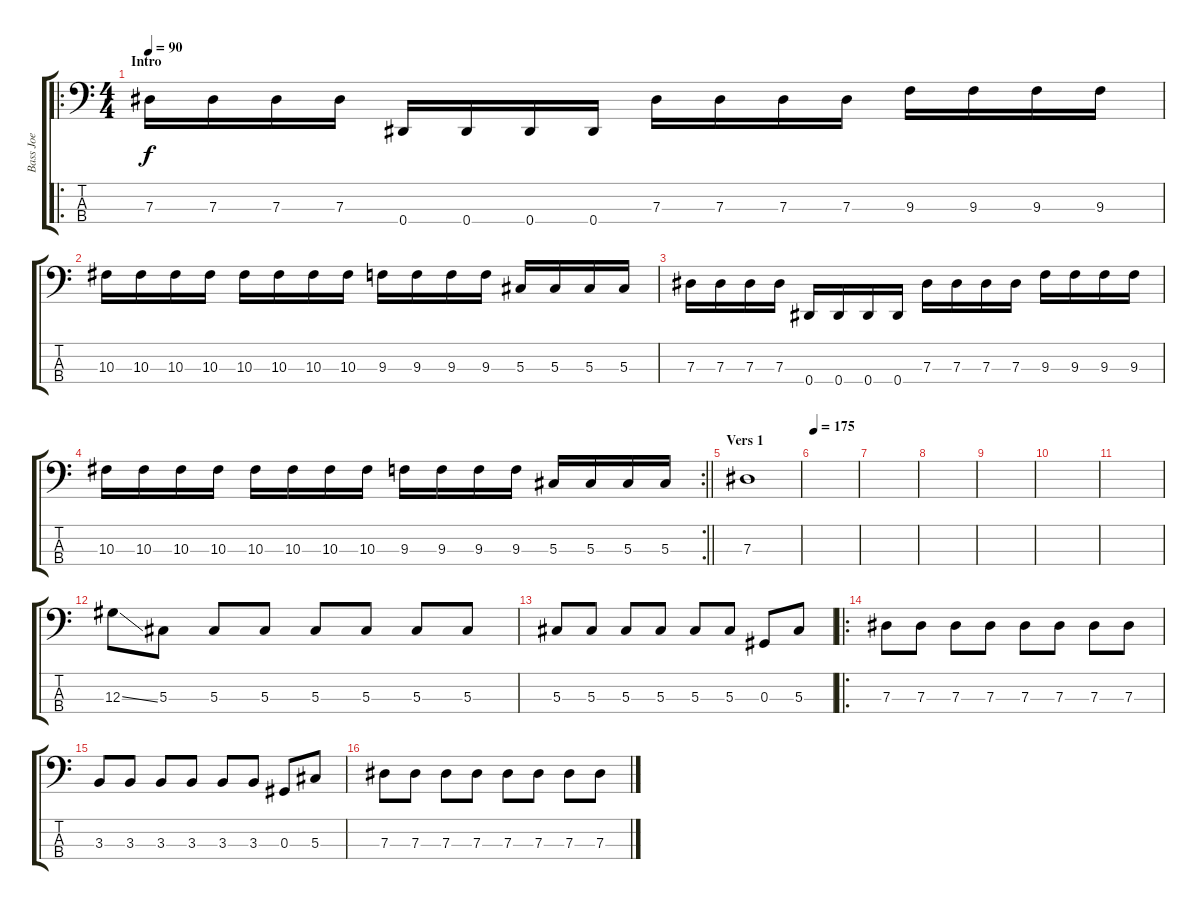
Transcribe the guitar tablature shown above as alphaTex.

\track ("Bass Joe" "Bass Joe") {instrument electricbassfinger}
\staff {score tabs}
\tuning (Gb2 Db2 Ab1 Eb1) {hide}
\ro
\ts (4 4)
\section ("" "Intro")
\tempo 90
\clef f4
\ks c
7.3.16{dy f instrument electricbassfinger} 7.3.16 7.3.16 7.3.16 0.4.16 0.4.16 0.4.16 0.4.16 7.3.16 7.3.16 7.3.16 7.3.16 9.3.16 9.3.16 9.3.16 9.3.16 |
10.3.16 10.3.16 10.3.16 10.3.16 10.3.16 10.3.16 10.3.16 10.3.16 9.3.16 9.3.16 9.3.16 9.3.16 5.3.16 5.3.16 5.3.16 5.3.16 |
7.3.16 7.3.16 7.3.16 7.3.16 0.4.16 0.4.16 0.4.16 0.4.16 7.3.16 7.3.16 7.3.16 7.3.16 9.3.16 9.3.16 9.3.16 9.3.16 |
\rc 2
\barLineRight lightlight
10.3.16 10.3.16 10.3.16 10.3.16 10.3.16 10.3.16 10.3.16 10.3.16 9.3.16 9.3.16 9.3.16 9.3.16 5.3.16 5.3.16 5.3.16 5.3.16 |
\section ("" "Vers 1")
7.3.1 |
\tempo 175
|
|
|
|
|
|
12.3{ss}.8 5.3.8 5.3.8 5.3.8 5.3.8 5.3.8 5.3.8 5.3.8 |
5.3.8 5.3.8 5.3.8 5.3.8 5.3.8 5.3.8 0.3.8 5.3.8 |
\ro
7.3.8 7.3.8 7.3.8 7.3.8 7.3.8 7.3.8 7.3.8 7.3.8 |
3.3.8 3.3.8 3.3.8 3.3.8 3.3.8 3.3.8 0.3.8 5.3.8 |
7.3.8 7.3.8 7.3.8 7.3.8 7.3.8 7.3.8 7.3.8 7.3.8
